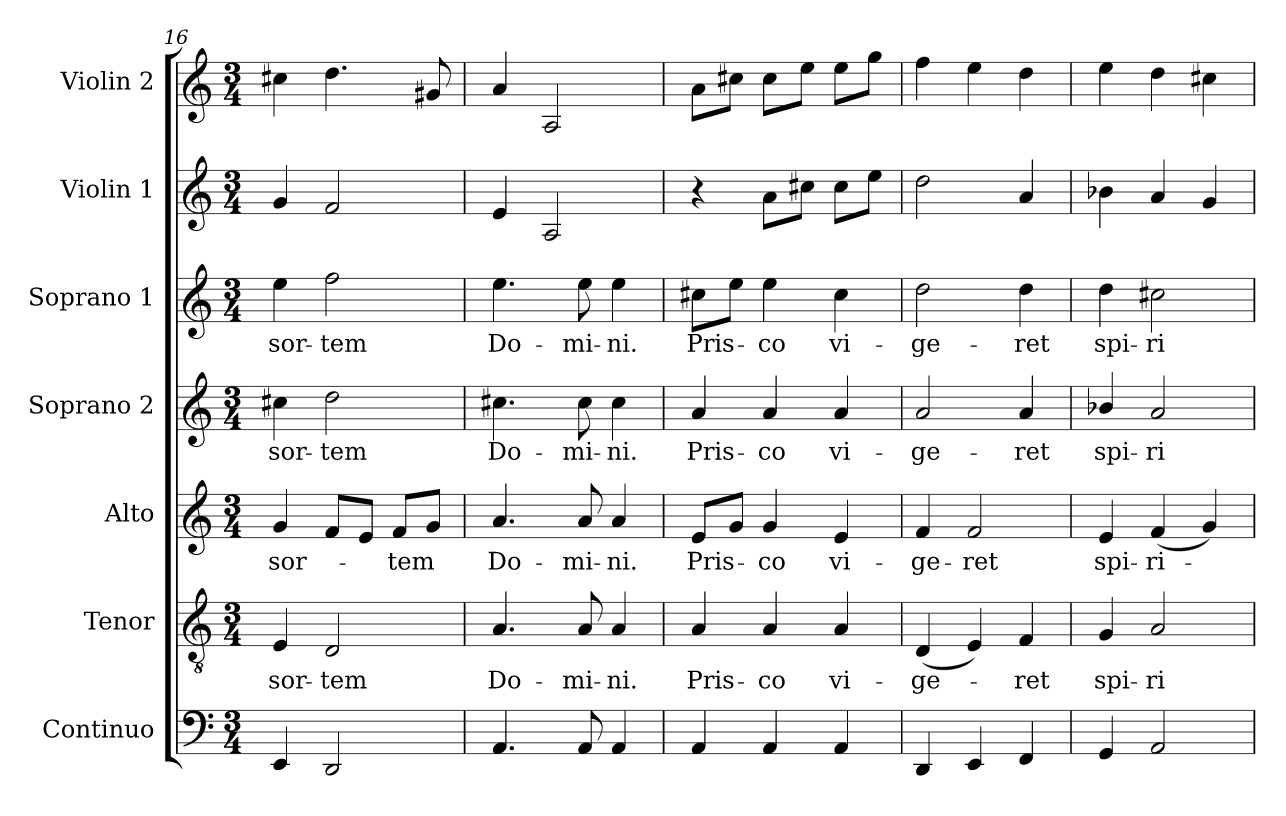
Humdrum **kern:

**kern	**kern	**text	**kern	**text	**kern	**text	**kern	**text	**kern	**kern
*part7	*part6	*part6	*part5	*part5	*part4	*part4	*part3	*part3	*part2	*part1
*staff7	*staff6	*staff6	*staff5	*staff5	*staff4	*staff4	*staff3	*staff3	*staff2	*staff1
*I"Continuo	*I"Tenor	*	*I"Alto	*	*I"Soprano 2	*	*I"Soprano 1	*	*I"Violin 1	*I"Violin 2
*I'Cont.	*I'T.	*	*I'A.	*	*I'S.	*	*I'S.	*	*I'Vln. 1	*I'Vln. 2
*clefF4	*clefGv2	*	*clefG2	*	*clefG2	*	*clefG2	*	*clefG2	*clefG2
*	*ITrd7c12	*	*	*	*	*	*	*	*	*
*k[]	*k[]	*	*k[]	*	*k[]	*	*k[]	*	*k[]	*k[]
*C:	*C:	*	*C:	*	*C:	*	*C:	*	*C:	*C:
*M3/4	*M3/4	*	*M3/4	*	*M3/4	*	*M3/4	*	*M3/4	*M3/4
=16	=16	=16	=16	=16	=16	=16	=16	=16	=16	=16
!	!	!LO:LY:b:color=#000000	!	!	!	!	!	!	!	!
!	!	!	!	!LO:LY:b:color=#000000	!	!	!	!	!	!
!	!	!	!	!	!	!LO:LY:b:color=#000000	!	!	!	!
!	!	!	!	!	!	!	!	!LO:LY:b:color=#000000	!	!
4EEi/	4EEi/	sor-	4gi/	sor-	4cc#Xi\	sor-	4eei\	sor-	4gi/	4cc#Xi\
!	!	!LO:LY:b:color=#000000	!	!	!	!	!	!	!	!
!	!	!	!	!	!	!LO:LY:b:color=#000000	!	!	!	!
!	!	!	!	!	!	!	!	!LO:LY:b:color=#000000	!	!
2DDi/	2DDi/	-tem	8fi/L	.	2ddi\	-tem	2ffi\	-tem	2fi/	4.ddi\
.	.	.	8ei/J	.	.	.	.	.	.	.
!	!	!	!	!LO:LY:b:color=#000000	!	!	!	!	!	!
.	.	.	8fi/L	-tem	.	.	.	.	.	.
.	.	.	8gi/J	.	.	.	.	.	.	8g#Xi/
=17	=17	=17	=17	=17	=17	=17	=17	=17	=17	=17
!	!	!LO:LY:b:color=#000000	!	!	!	!	!	!	!	!
!	!	!	!	!LO:LY:b:color=#000000	!	!	!	!	!	!
!	!	!	!	!	!	!LO:LY:b:color=#000000	!	!	!	!
!	!	!	!	!	!	!	!	!LO:LY:b:color=#000000	!	!
4.AAi/	4.AAi/	Do-	4.ai/	Do-	4.cc#Xi\	Do-	4.eei\	Do-	4ei/	4ai/
.	.	.	.	.	.	.	.	.	2Ai/	2Ai/
!	!	!LO:LY:b:color=#000000	!	!	!	!	!	!	!	!
!	!	!	!	!LO:LY:b:color=#000000	!	!	!	!	!	!
!	!	!	!	!	!	!LO:LY:b:color=#000000	!	!	!	!
!	!	!	!	!	!	!	!	!LO:LY:b:color=#000000	!	!
8AAi/	8AAi/	-mi-	8ai/	-mi-	8cc#i\	-mi-	8eei\	-mi-	.	.
!	!	!LO:LY:b:color=#000000	!	!	!	!	!	!	!	!
!	!	!	!	!LO:LY:b:color=#000000	!	!	!	!	!	!
!	!	!	!	!	!	!LO:LY:b:color=#000000	!	!	!	!
!	!	!	!	!	!	!	!	!LO:LY:b:color=#000000	!	!
4AAi/	4AAi/	-ni.	4ai/	-ni.	4cc#i\	-ni.	4eei\	-ni.	.	.
=18	=18	=18	=18	=18	=18	=18	=18	=18	=18	=18
!	!	!LO:LY:b:color=#000000	!	!	!	!	!	!	!	!
!	!	!	!	!LO:LY:b:color=#000000	!	!	!	!	!	!
!	!	!	!	!	!	!LO:LY:b:color=#000000	!	!	!	!
!	!	!	!	!	!	!	!	!LO:LY:b:color=#000000	!	!
4AAi/	4AAi/	Pris-	8ei/L	Pris-	4ai/	Pris-	8cc#Xi\L	Pris-	4r	8ai\L
.	.	.	8gi/J	.	.	.	8eei\J	.	.	8cc#Xi\J
!	!	!LO:LY:b:color=#000000	!	!	!	!	!	!	!	!
!	!	!	!	!LO:LY:b:color=#000000	!	!	!	!	!	!
!	!	!	!	!	!	!LO:LY:b:color=#000000	!	!	!	!
!	!	!	!	!	!	!	!	!LO:LY:b:color=#000000	!	!
4AAi/	4AAi/	-co	4gi/	-co	4ai/	-co	4eei\	-co	8ai\L	8cc#i\L
.	.	.	.	.	.	.	.	.	8cc#Xi\J	8eei\J
!	!	!LO:LY:b:color=#000000	!	!	!	!	!	!	!	!
!	!	!	!	!LO:LY:b:color=#000000	!	!	!	!	!	!
!	!	!	!	!	!	!LO:LY:b:color=#000000	!	!	!	!
!	!	!	!	!	!	!	!	!LO:LY:b:color=#000000	!	!
4AAi/	4AAi/	vi-	4ei/	vi-	4ai/	vi-	4cc#i\	vi-	8cc#i\L	8eei\L
.	.	.	.	.	.	.	.	.	8eei\J	8ggi\J
!!LO:PB:g=z
=19	=19	=19	=19	=19	=19	=19	=19	=19	=19	=19
!	!	!LO:LY:b:color=#000000	!	!	!	!	!	!	!	!
!	!	!	!	!LO:LY:b:color=#000000	!	!	!	!	!	!
!	!	!	!	!	!	!LO:LY:b:color=#000000	!	!	!	!
!	!	!	!	!	!	!	!	!LO:LY:b:color=#000000	!	!
4DDi/	(4DDi/	-ge-	4fi/	-ge-	2ai/	-ge-	2ddi\	-ge-	2ddi\	4ffi\
!	!	!	!	!LO:LY:b:color=#000000	!	!	!	!	!	!
4EEi/	4EEi/)	.	2fi/	-ret	.	.	.	.	.	4eei\
!	!	!LO:LY:b:color=#000000	!	!	!	!	!	!	!	!
!	!	!	!	!	!	!LO:LY:b:color=#000000	!	!	!	!
!	!	!	!	!	!	!	!	!LO:LY:b:color=#000000	!	!
4FFi/	4FFi/	-ret	.	.	4ai/	-ret	4ddi\	-ret	4ai/	4ddi\
=20	=20	=20	=20	=20	=20	=20	=20	=20	=20	=20
!	!	!LO:LY:b:color=#000000	!	!	!	!	!	!	!	!
!	!	!	!	!LO:LY:b:color=#000000	!	!	!	!	!	!
!	!	!	!	!	!	!LO:LY:b:color=#000000	!	!	!	!
!	!	!	!	!	!	!	!	!LO:LY:b:color=#000000	!	!
4GGi/	4GGi/	spi-	4ei/	spi-	4b-Xi/	spi-	4ddi\	spi-	4b-Xi\	4eei\
!	!	!LO:LY:b:color=#000000	!	!	!	!	!	!	!	!
!	!	!	!	!LO:LY:b:color=#000000	!	!	!	!	!	!
!	!	!	!	!	!	!LO:LY:b:color=#000000	!	!	!	!
!	!	!	!	!	!	!	!	!LO:LY:b:color=#000000	!	!
2AAi/	2AAi/	-ri-	(4fi/	-ri-	2ai/	-ri-	2cc#Xi\	-ri-	4ai/	4ddi\
.	.	.	4gi/)	.	.	.	.	.	4gi/	4cc#Xi\
=	=	=	=	=	=	=	=	=	=	=
*-	*-	*-	*-	*-	*-	*-	*-	*-	*-	*-
